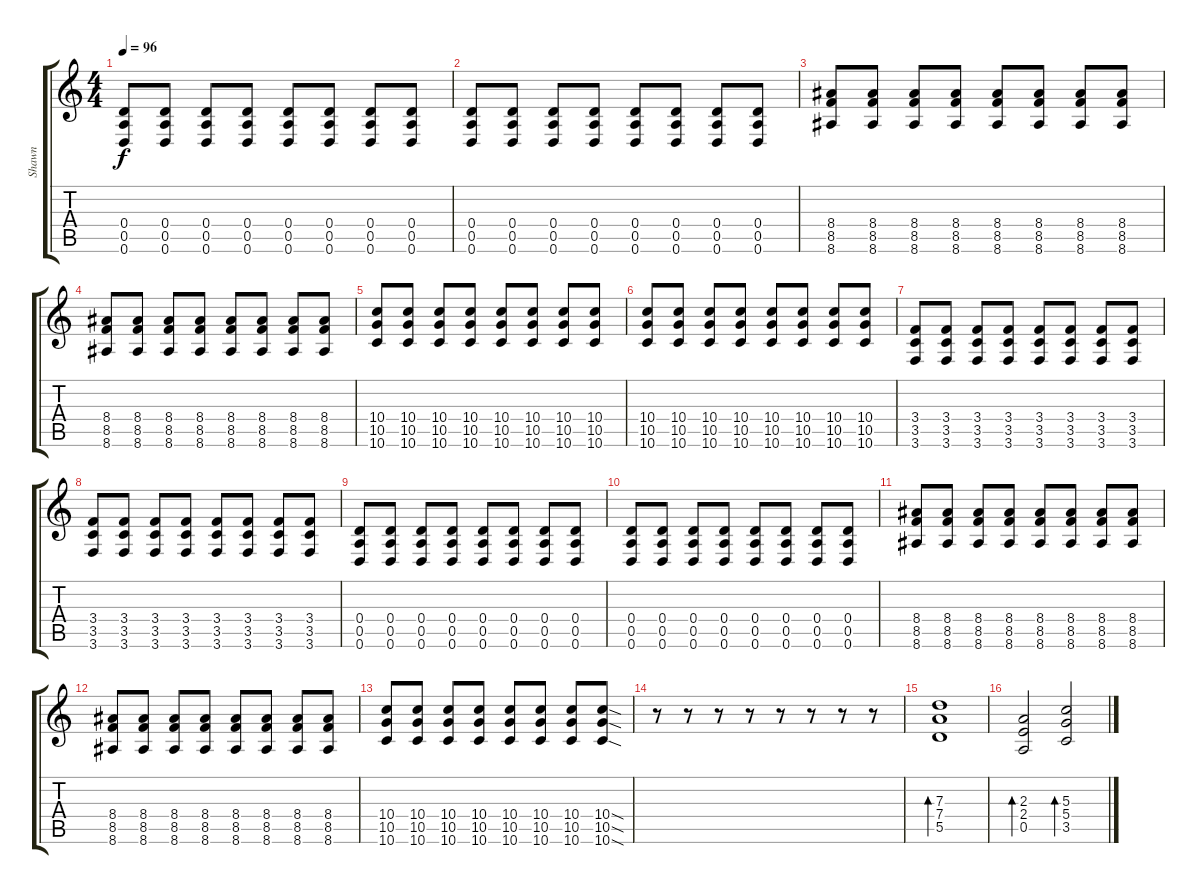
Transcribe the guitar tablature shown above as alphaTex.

\track ("Shawn" "Shawn") {instrument distortionguitar}
\staff {score tabs}
\tuning (E4 B3 G3 D3 A2 D2) {hide}
\ts (4 4)
\tempo 96
\clef g2
\ks c
(0.4 0.5 0.6).8{dy f} (0.4 0.5 0.6).8 (0.4 0.5 0.6).8 (0.4 0.5 0.6).8 (0.4 0.5 0.6).8 (0.4 0.5 0.6).8 (0.4 0.5 0.6).8 (0.4 0.5 0.6).8 |
(0.4 0.5 0.6).8 (0.4 0.5 0.6).8 (0.4 0.5 0.6).8 (0.4 0.5 0.6).8 (0.4 0.5 0.6).8 (0.4 0.5 0.6).8 (0.4 0.5 0.6).8 (0.4 0.5 0.6).8 |
(8.4 8.5 8.6).8 (8.4 8.5 8.6).8 (8.4 8.5 8.6).8 (8.4 8.5 8.6).8 (8.4 8.5 8.6).8 (8.4 8.5 8.6).8 (8.4 8.5 8.6).8 (8.4 8.5 8.6).8 |
(8.4 8.5 8.6).8 (8.4 8.5 8.6).8 (8.4 8.5 8.6).8 (8.4 8.5 8.6).8 (8.4 8.5 8.6).8 (8.4 8.5 8.6).8 (8.4 8.5 8.6).8 (8.4 8.5 8.6).8 |
(10.4 10.5 10.6).8 (10.4 10.5 10.6).8 (10.4 10.5 10.6).8 (10.4 10.5 10.6).8 (10.4 10.5 10.6).8 (10.4 10.5 10.6).8 (10.4 10.5 10.6).8 (10.4 10.5 10.6).8 |
(10.4 10.5 10.6).8 (10.4 10.5 10.6).8 (10.4 10.5 10.6).8 (10.4 10.5 10.6).8 (10.4 10.5 10.6).8 (10.4 10.5 10.6).8 (10.4 10.5 10.6).8 (10.4 10.5 10.6).8 |
(3.4 3.5 3.6).8 (3.4 3.5 3.6).8 (3.4 3.5 3.6).8 (3.4 3.5 3.6).8 (3.4 3.5 3.6).8 (3.4 3.5 3.6).8 (3.4 3.5 3.6).8 (3.4 3.5 3.6).8 |
(3.4 3.5 3.6).8 (3.4 3.5 3.6).8 (3.4 3.5 3.6).8 (3.4 3.5 3.6).8 (3.4 3.5 3.6).8 (3.4 3.5 3.6).8 (3.4 3.5 3.6).8 (3.4 3.5 3.6).8 |
(0.4 0.5 0.6).8 (0.4 0.5 0.6).8 (0.4 0.5 0.6).8 (0.4 0.5 0.6).8 (0.4 0.5 0.6).8 (0.4 0.5 0.6).8 (0.4 0.5 0.6).8 (0.4 0.5 0.6).8 |
(0.4 0.5 0.6).8 (0.4 0.5 0.6).8 (0.4 0.5 0.6).8 (0.4 0.5 0.6).8 (0.4 0.5 0.6).8 (0.4 0.5 0.6).8 (0.4 0.5 0.6).8 (0.4 0.5 0.6).8 |
(8.4 8.5 8.6).8 (8.4 8.5 8.6).8 (8.4 8.5 8.6).8 (8.4 8.5 8.6).8 (8.4 8.5 8.6).8 (8.4 8.5 8.6).8 (8.4 8.5 8.6).8 (8.4 8.5 8.6).8 |
(8.4 8.5 8.6).8 (8.4 8.5 8.6).8 (8.4 8.5 8.6).8 (8.4 8.5 8.6).8 (8.4 8.5 8.6).8 (8.4 8.5 8.6).8 (8.4 8.5 8.6).8 (8.4 8.5 8.6).8 |
(10.4 10.5 10.6).8 (10.4 10.5 10.6).8 (10.4 10.5 10.6).8 (10.4 10.5 10.6).8 (10.4 10.5 10.6).8 (10.4 10.5 10.6).8 (10.4 10.5 10.6).8 (10.4{sod} 10.5{sod} 10.6{sod}).8 |
r.8 r.8 r.8 r.8 r.8 r.8 r.8 r.8 |
(7.3 7.4 5.5).1{bd 240 volume 13 instrument electricguitarjazz} |
(2.3 2.4 0.5).2{bd 240} (5.3 5.4 3.5).2{bd 240}
